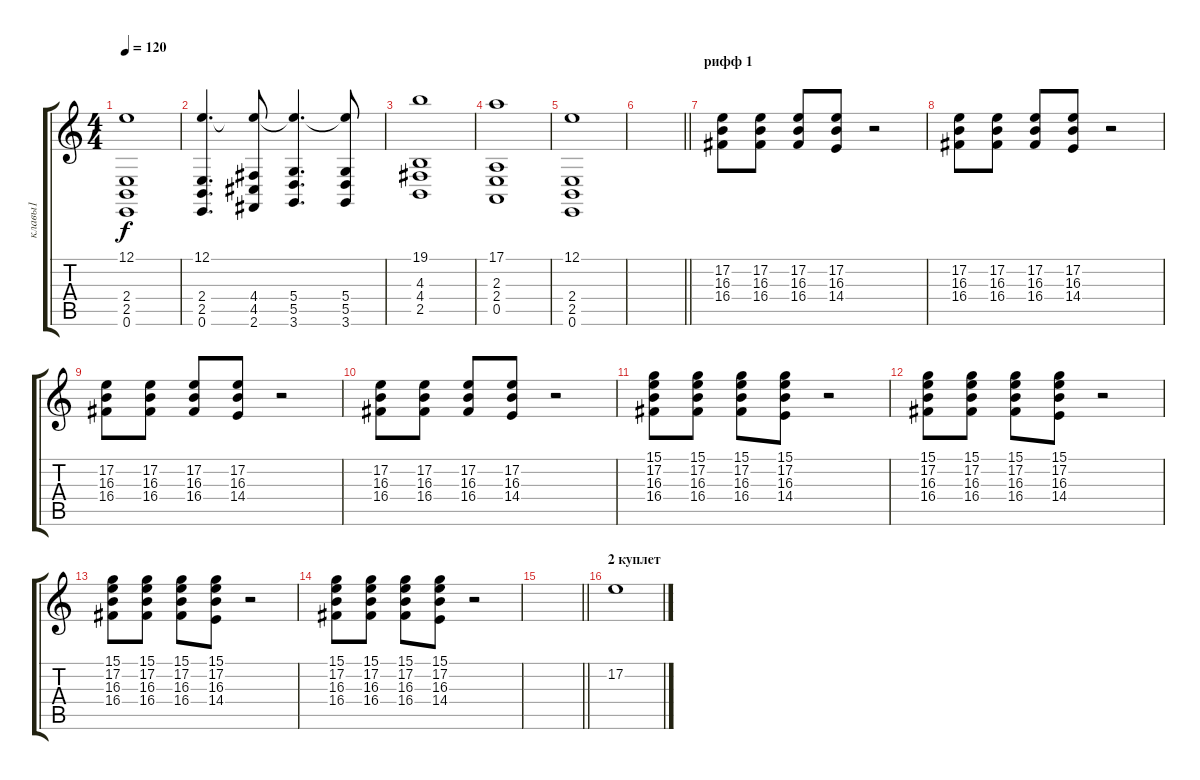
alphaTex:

\track ("клавы1" "клавы1") {instrument fx7echoes}
\staff {score tabs}
\tuning (E4 B3 G3 D3 A2 E2) {hide}
\ts (4 4)
\tempo 120
\clef g2
\ks c
(12.1 2.4 2.5 0.6).1{dy f} |
(12.1 2.4 2.5 0.6).4{d} (12.1{t} 4.4 4.5 2.6).8 (12.1{t} 5.4 5.5 3.6).4{d} (12.1{t} 5.4 5.5 3.6).8 |
(19.1 4.3 4.4 2.5).1 |
(17.1 2.3 2.4 0.5).1 |
(12.1 2.4 2.5 0.6).1 |
\barLineRight lightlight
|
\section ("" "рифф 1")
(17.2 16.3 16.4).8 (17.2 16.3 16.4).8 (17.2 16.3 16.4).8 (17.2 16.3 14.4).8 r.2 |
(17.2 16.3 16.4).8 (17.2 16.3 16.4).8 (17.2 16.3 16.4).8 (17.2 16.3 14.4).8 r.2 |
(17.2 16.3 16.4).8 (17.2 16.3 16.4).8 (17.2 16.3 16.4).8 (17.2 16.3 14.4).8 r.2 |
(17.2 16.3 16.4).8 (17.2 16.3 16.4).8 (17.2 16.3 16.4).8 (17.2 16.3 14.4).8 r.2 |
(15.1 17.2 16.3 16.4).8 (15.1 17.2 16.3 16.4).8 (15.1 17.2 16.3 16.4).8 (15.1 17.2 16.3 14.4).8 r.2 |
(15.1 17.2 16.3 16.4).8 (15.1 17.2 16.3 16.4).8 (15.1 17.2 16.3 16.4).8 (15.1 17.2 16.3 14.4).8 r.2 |
(15.1 17.2 16.3 16.4).8 (15.1 17.2 16.3 16.4).8 (15.1 17.2 16.3 16.4).8 (15.1 17.2 16.3 14.4).8 r.2 |
(15.1 17.2 16.3 16.4).8 (15.1 17.2 16.3 16.4).8 (15.1 17.2 16.3 16.4).8 (15.1 17.2 16.3 14.4).8 r.2 |
\barLineRight lightlight
|
\section ("" "2 куплет")
17.2.1
